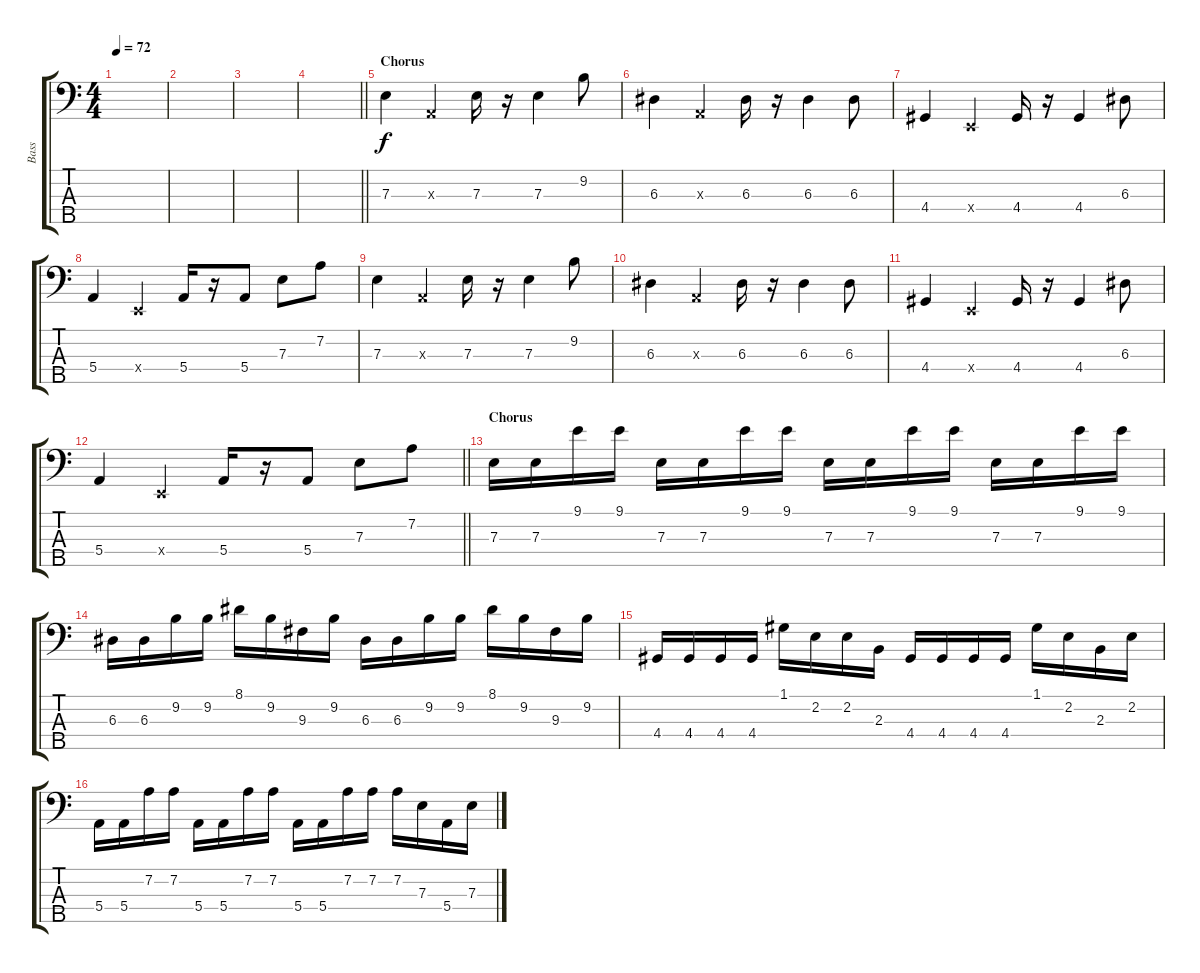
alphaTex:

\track ("Bass" "Bass") {instrument electricbassfinger}
\staff {score tabs}
\tuning (G2 D2 A1 E1 B0) {hide}
\ts (4 4)
\tempo 72
\clef f4
\ks c
|
|
|
\barLineRight lightlight
|
\section ("" "Chorus")
7.3.4 0.3{x}.4 7.3.16 r.16 7.3.4 9.2.8 |
6.3.4 0.3{x}.4 6.3.16 r.16 6.3.4 6.3.8 |
4.4.4 0.4{x}.4 4.4.16 r.16 4.4.4 6.3.8 |
5.4.4 0.4{x}.4 5.4.16 r.16 5.4.8 7.3.8 7.2.8 |
7.3.4 0.3{x}.4 7.3.16 r.16 7.3.4 9.2.8 |
6.3.4 0.3{x}.4 6.3.16 r.16 6.3.4 6.3.8 |
4.4.4 0.4{x}.4 4.4.16 r.16 4.4.4 6.3.8 |
\barLineRight lightlight
5.4.4 0.4{x}.4 5.4.16 r.16 5.4.8 7.3.8 7.2.8 |
\section ("" "Chorus")
7.3.16 7.3.16 9.1.16 9.1.16 7.3.16 7.3.16 9.1.16 9.1.16 7.3.16 7.3.16 9.1.16 9.1.16 7.3.16 7.3.16 9.1.16 9.1.16 |
6.3.16 6.3.16 9.2.16 9.2.16 8.1.16 9.2.16 9.3.16 9.2.16 6.3.16 6.3.16 9.2.16 9.2.16 8.1.16 9.2.16 9.3.16 9.2.16 |
4.4.16 4.4.16 4.4.16 4.4.16 1.1.16 2.2.16 2.2.16 2.3.16 4.4.16 4.4.16 4.4.16 4.4.16 1.1.16 2.2.16 2.3.16 2.2.16 |
5.4.16 5.4.16 7.2.16 7.2.16 5.4.16 5.4.16 7.2.16 7.2.16 5.4.16 5.4.16 7.2.16 7.2.16 7.2.16 7.3.16 5.4.16 7.3.16
